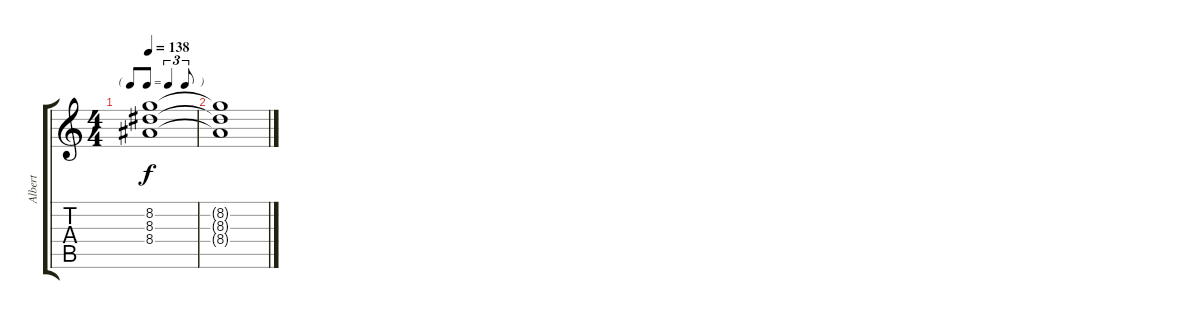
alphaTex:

\track ("Albert" "Albert") {instrument overdrivenguitar}
\staff {score tabs}
\tuning (E4 B3 G3 D3 A2 E2) {hide}
\ts (4 4)
\tf triplet8th
\tempo 138
\clef g2
\ks c
(8.2 8.3 8.4).1{dy f} |
(8.2{t} 8.3{t} 8.4{t}).1
